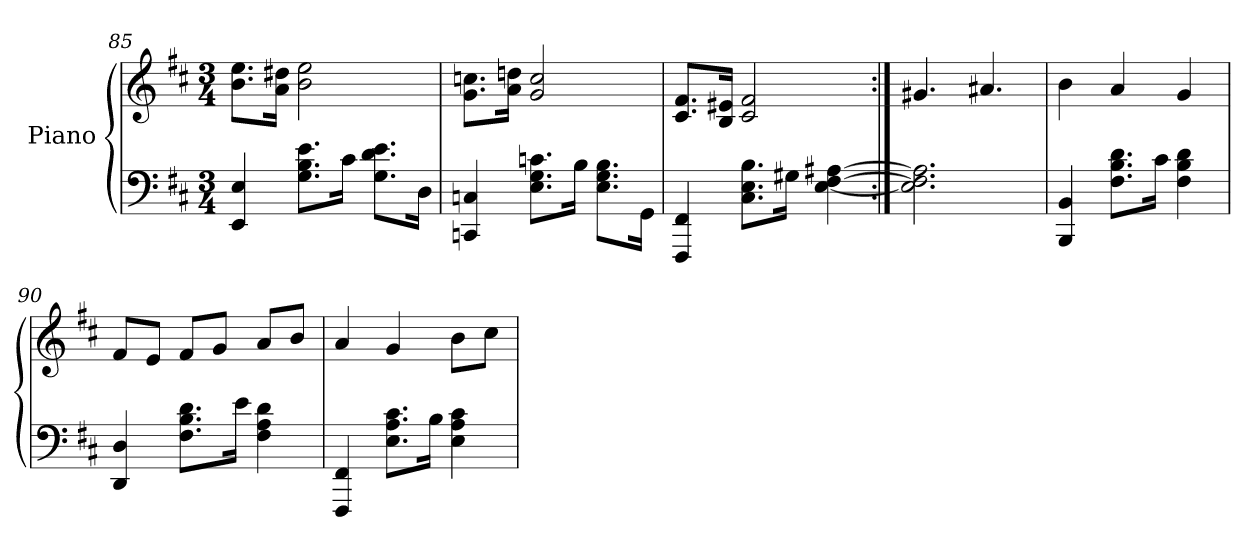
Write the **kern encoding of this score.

**kern	**kern
*part1	*part1
*staff2	*staff1
*I"Piano	*
!!LO:PB:g=z
*clefF4	*clefG2
*k[f#c#]	*k[f#c#]
*M3/4	*M3/4
=85	=85
4EE/ 4E/	8.b\ 8.ee\L
.	16a\ 16dd#X\Jk
8.G\ 8.B\ 8.e\L	2b\ 2ee\
16c#\Jk	.
8.G\ 8.d\ 8.e\L	.
16D\Jk	.
=86	=86
4CCn/ 4Cn/	8.g\ 8.ccn\L
.	16a\ 16ddn\Jk
8.E\ 8.G\ 8.cn\L	2g/ 2cc/
16B\Jk	.
8.E\ 8.G\ 8.B\L	.
16GG\Jk	.
=87	=87
4FFF#/ 4FF#/	8.c#/ 8.f#/L
.	16B/ 16e#X/Jk
8.C#\ 8.E\ 8.B\L	2c#/ 2f#/
16G#X\Jk	.
[4E\ [4F#\ [4A#X\	.
=88:|!	=88:|!
2.E\] 2.F#\] 2.A#\]	4.g#X/
.	4.a#X/
=89	=89
4BBB/ 4BB/	4b\
8.F#\ 8.B\ 8.d\L	4a/
16c#\Jk	.
4F#\ 4B\ 4d\	4g/
=90	=90
4DD/ 4D/	8f#/L
.	8e/J
8.F#\ 8.B\ 8.d\L	8f#/L
.	8g/J
16e\Jk	.
4F#\ 4A\ 4d\	8a/L
.	8b/J
!!LO:LB:g=z
=91	=91
4FFF#/ 4FF#/	4a/
8.E\ 8.A\ 8.c#\L	4g/
16B\Jk	.
4E\ 4A\ 4c#\	8b\L
.	8cc#\J
=	=
*-	*-
